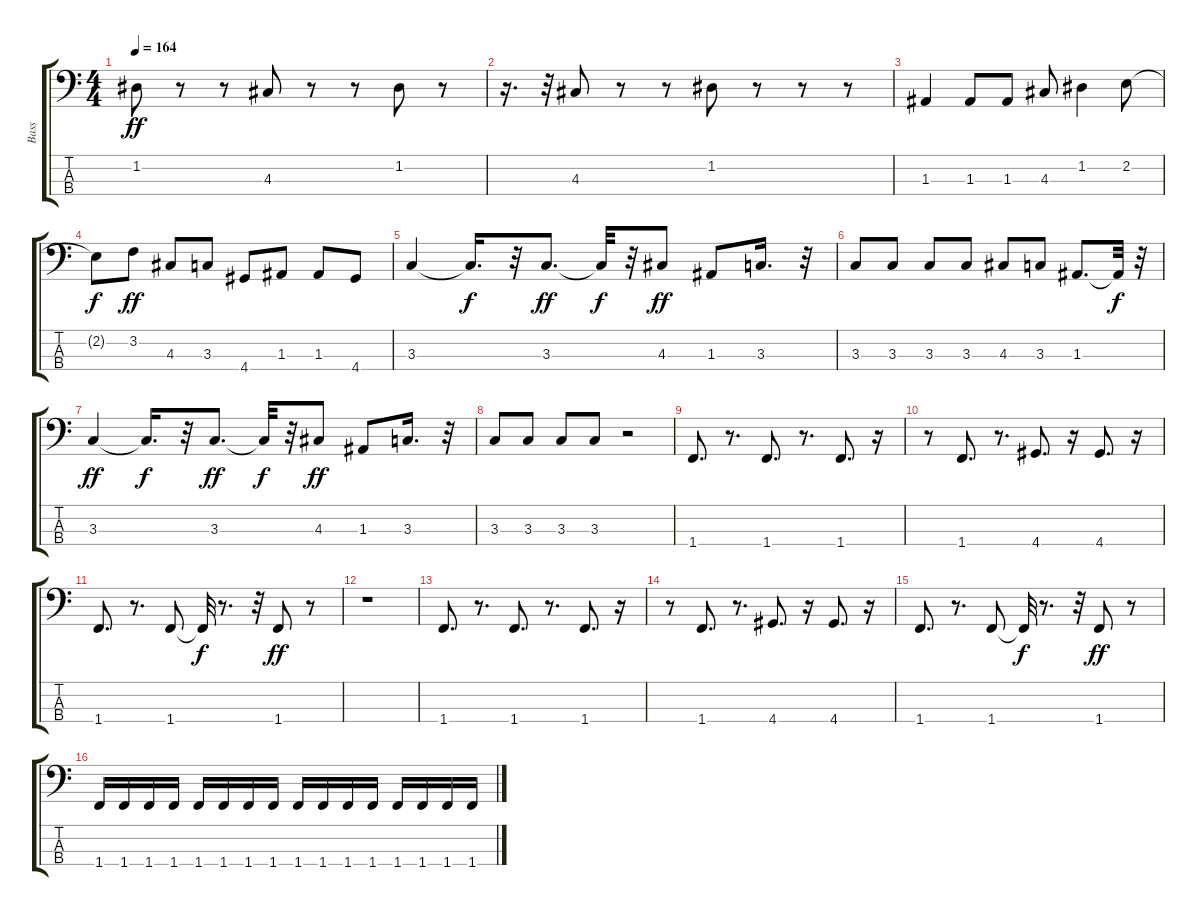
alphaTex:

\track ("Bass           " "Bass      ") {instrument electricbassfinger}
\staff {score tabs}
\tuning (G2 D2 A1 E1) {hide}
\ts (4 4)
\tempo 164
\clef f4
\ks c
1.2.8{dy ff} r.8 r.8 4.3.8 r.8 r.8 1.2.8 r.8 |
r.16{d} r.32 4.3.8 r.8 r.8 1.2.8 r.8 r.8 r.8 |
1.3.4 1.3.8 1.3.8 4.3.8 1.2.4 2.2.8 |
2.2{t}.8{dy f} 3.2.8{dy ff} 4.3.8 3.3.8 4.4.8 1.3.8 1.3.8 4.4.8 |
3.3.4 3.3{t}.16{d dy f} r.32 3.3.8{d dy ff} 3.3{t}.32{dy f} r.32 4.3.8{dy ff} 1.3.8 3.3.16{d} r.32 |
3.3.8 3.3.8 3.3.8 3.3.8 4.3.8 3.3.8 1.3.8{d} 1.3{t}.32{dy f} r.32 |
3.3.4{dy ff} 3.3{t}.16{d dy f} r.32 3.3.8{d dy ff} 3.3{t}.32{dy f} r.32 4.3.8{dy ff} 1.3.8 3.3.16{d} r.32 |
3.3.8 3.3.8 3.3.8 3.3.8 r.2 |
1.4.8{d} r.8{d} 1.4.8{d} r.8{d} 1.4.8{d} r.16 |
r.8 1.4.8{d} r.8{d} 4.4.8{d} r.16 4.4.8{d} r.16 |
1.4.8{d} r.8{d} 1.4.8 1.4{t}.32{dy f} r.8{d} r.32 1.4.8{dy ff} r.8 |
r.1 |
1.4.8{d} r.8{d} 1.4.8{d} r.8{d} 1.4.8{d} r.16 |
r.8 1.4.8{d} r.8{d} 4.4.8{d} r.16 4.4.8{d} r.16 |
1.4.8{d} r.8{d} 1.4.8 1.4{t}.32{dy f} r.8{d} r.32 1.4.8{dy ff} r.8 |
1.4.16 1.4.16 1.4.16 1.4.16 1.4.16 1.4.16 1.4.16 1.4.16 1.4.16 1.4.16 1.4.16 1.4.16 1.4.16 1.4.16 1.4.16 1.4.16
